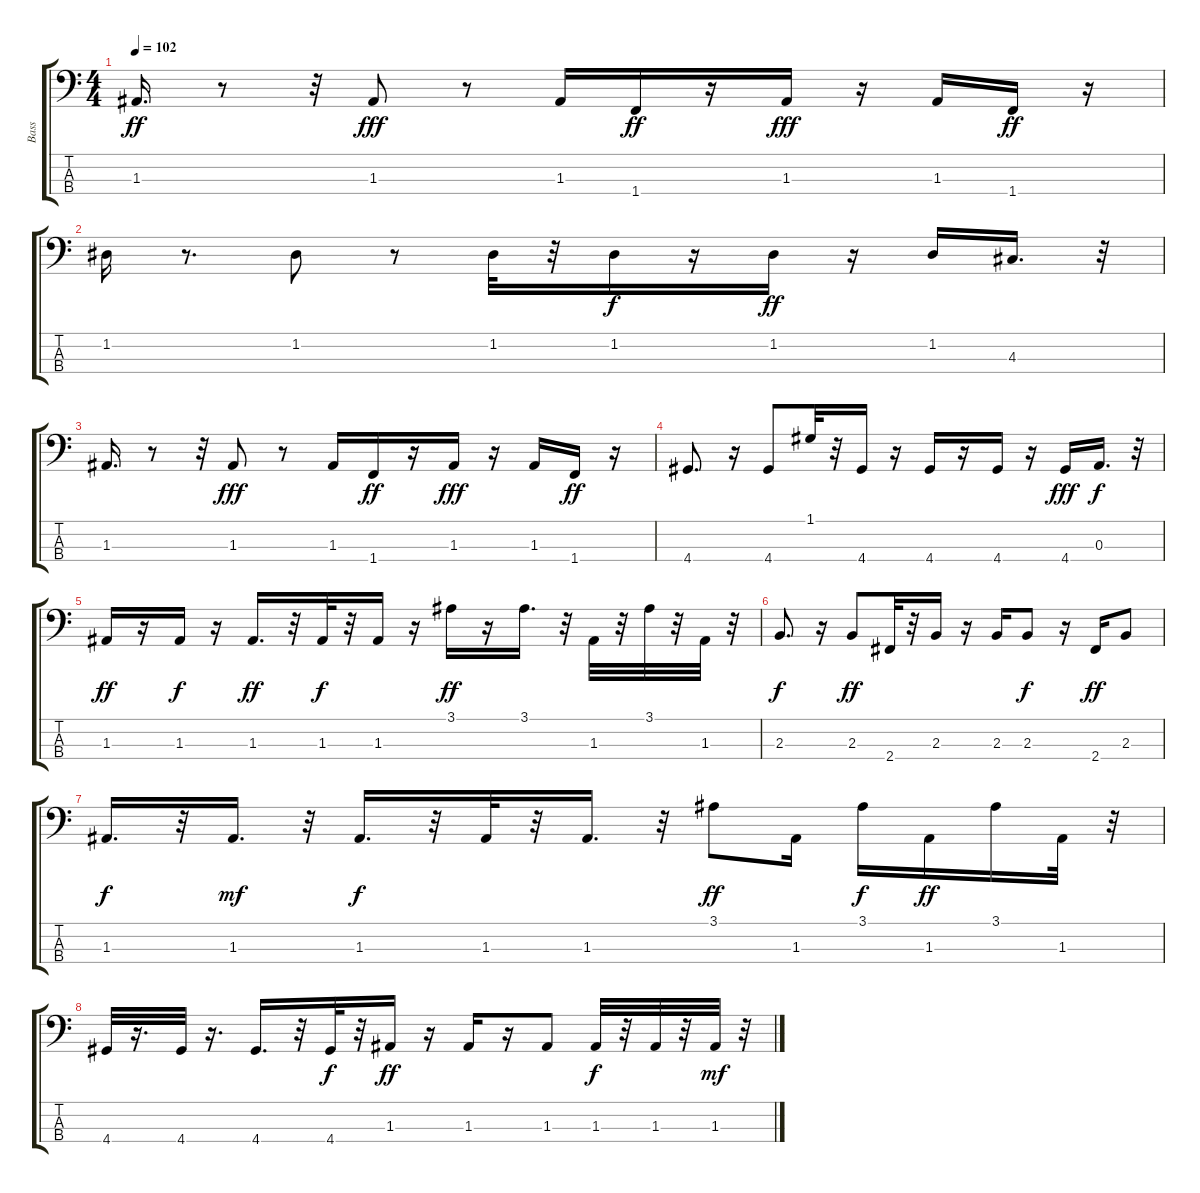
\track ("Bass" "Bass") {instrument electricbasspick}
\staff {score tabs}
\tuning (G2 D2 A1 E1) {hide}
\ts (4 4)
\tempo 102
\clef f4
\ks c
1.3.16{d dy ff} r.8 r.32 1.3.8{dy fff} r.8 1.3.16 1.4.16{dy ff} r.16 1.3.16{dy fff} r.16 1.3.16 1.4.16{dy ff} r.16 |
1.2.16 r.8{d} 1.2.8 r.8 1.2.32 r.32 1.2.16{dy f} r.16 1.2.16{dy ff} r.16 1.2.16 4.3.16{d} r.32 |
1.3.16{d} r.8 r.32 1.3.8{dy fff} r.8 1.3.16 1.4.16{dy ff} r.16 1.3.16{dy fff} r.16 1.3.16 1.4.16{dy ff} r.16 |
4.4.8{d} r.16 4.4.8 1.1.32 r.32 4.4.16 r.16 4.4.16 r.16 4.4.16 r.16 4.4.16{dy fff} 0.3.16{d dy f} r.32 |
1.3.16{dy ff} r.16 1.3.16{dy f} r.16 1.3.16{d dy ff} r.32 1.3.32{dy f} r.32 1.3.16 r.16 3.1.16{dy ff} r.16 3.1.16{d} r.32 1.3.32 r.32 3.1.32 r.32 1.3.32 r.32 |
2.3.8{d dy f} r.16 2.3.8{dy ff} 2.4.32 r.32 2.3.16 r.16 2.3.16 2.3.8{dy f} r.16 2.4.16{dy ff} 2.3.8 |
1.3.16{d dy f} r.32 1.3.16{d dy mf} r.32 1.3.16{d dy f} r.32 1.3.32 r.32 1.3.16{d} r.32 3.1.8{dy ff} 1.3.16 3.1.16{dy f} 1.3.16{dy ff} 3.1.16 1.3.32 r.32 |
4.4.32 r.16{d} 4.4.32 r.16{d} 4.4.16{d} r.32 4.4.32{dy f} r.32 1.3.16{dy ff} r.16 1.3.16 r.16 1.3.8 1.3.32{dy f} r.32 1.3.32 r.32 1.3.32{dy mf} r.32
